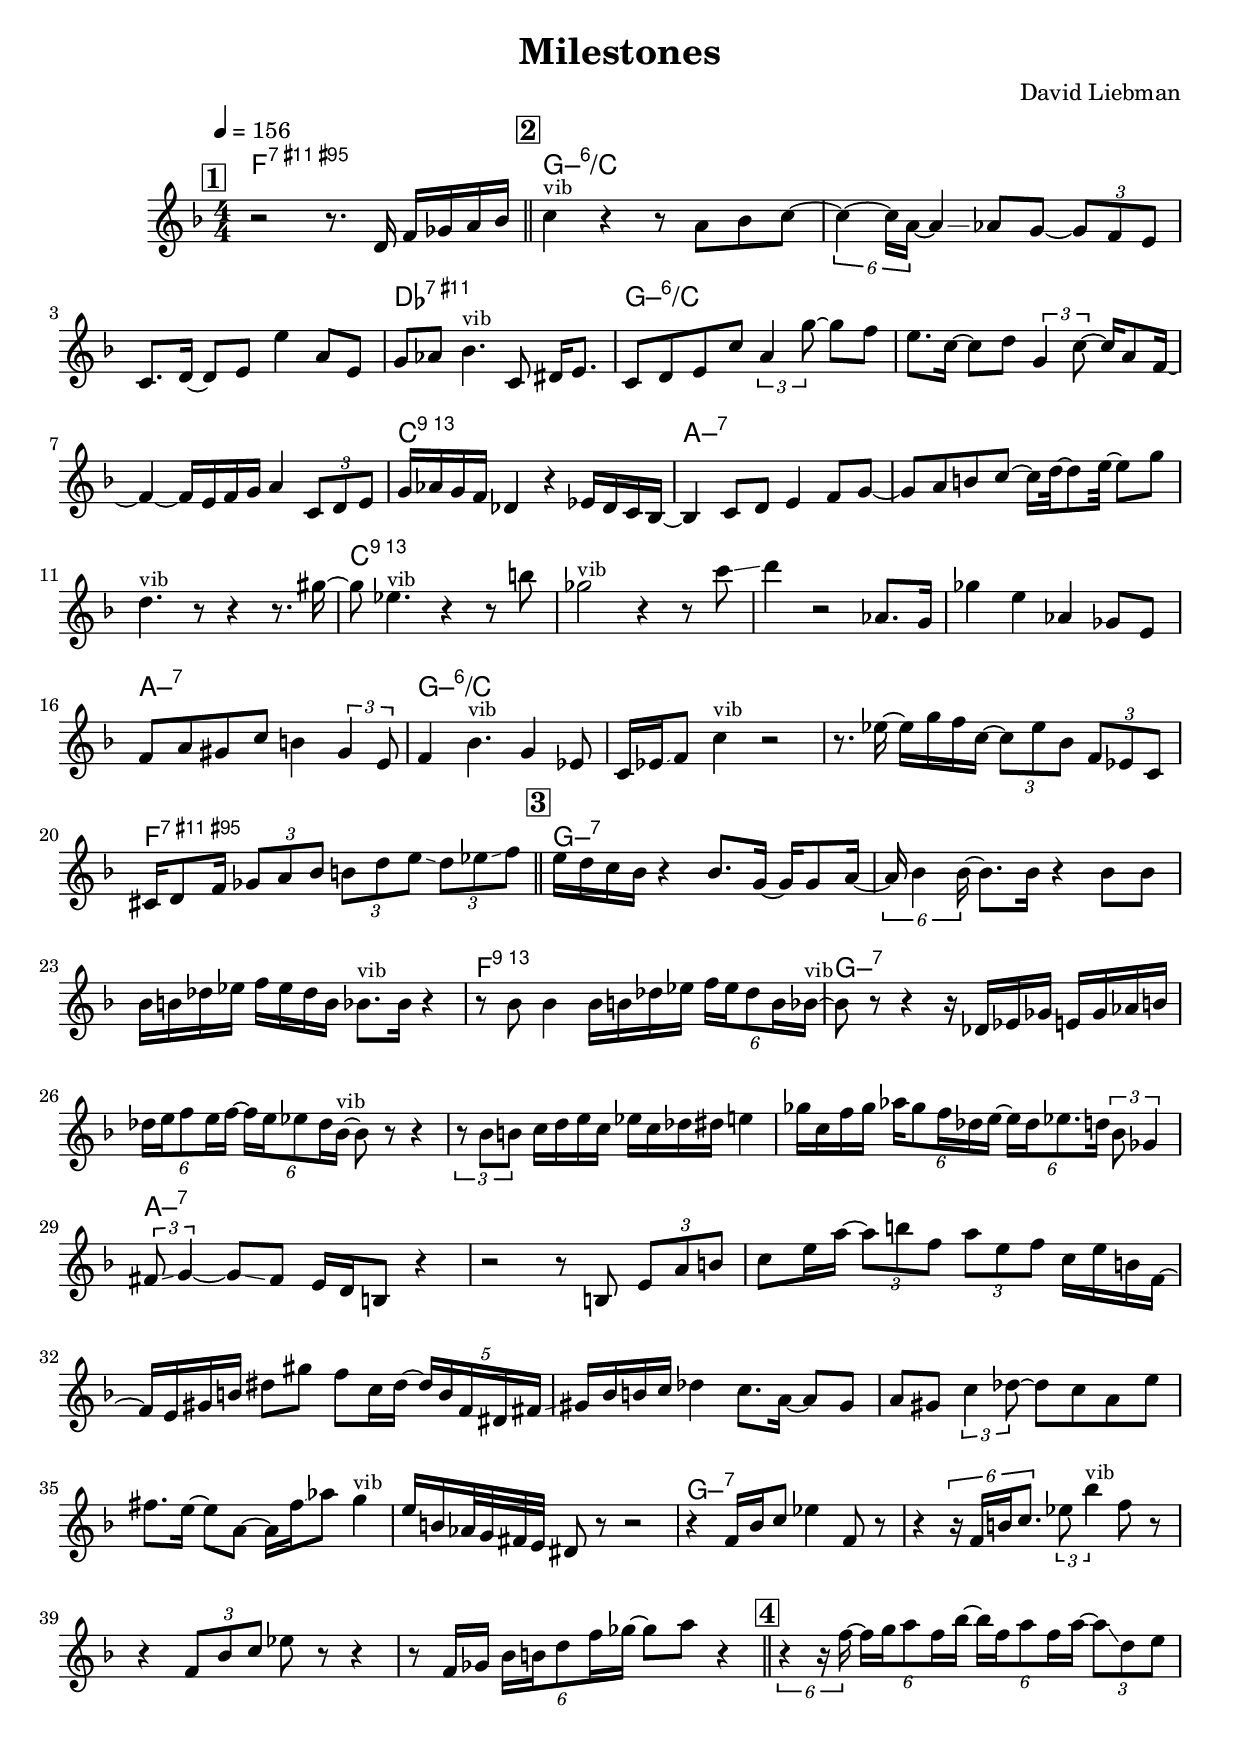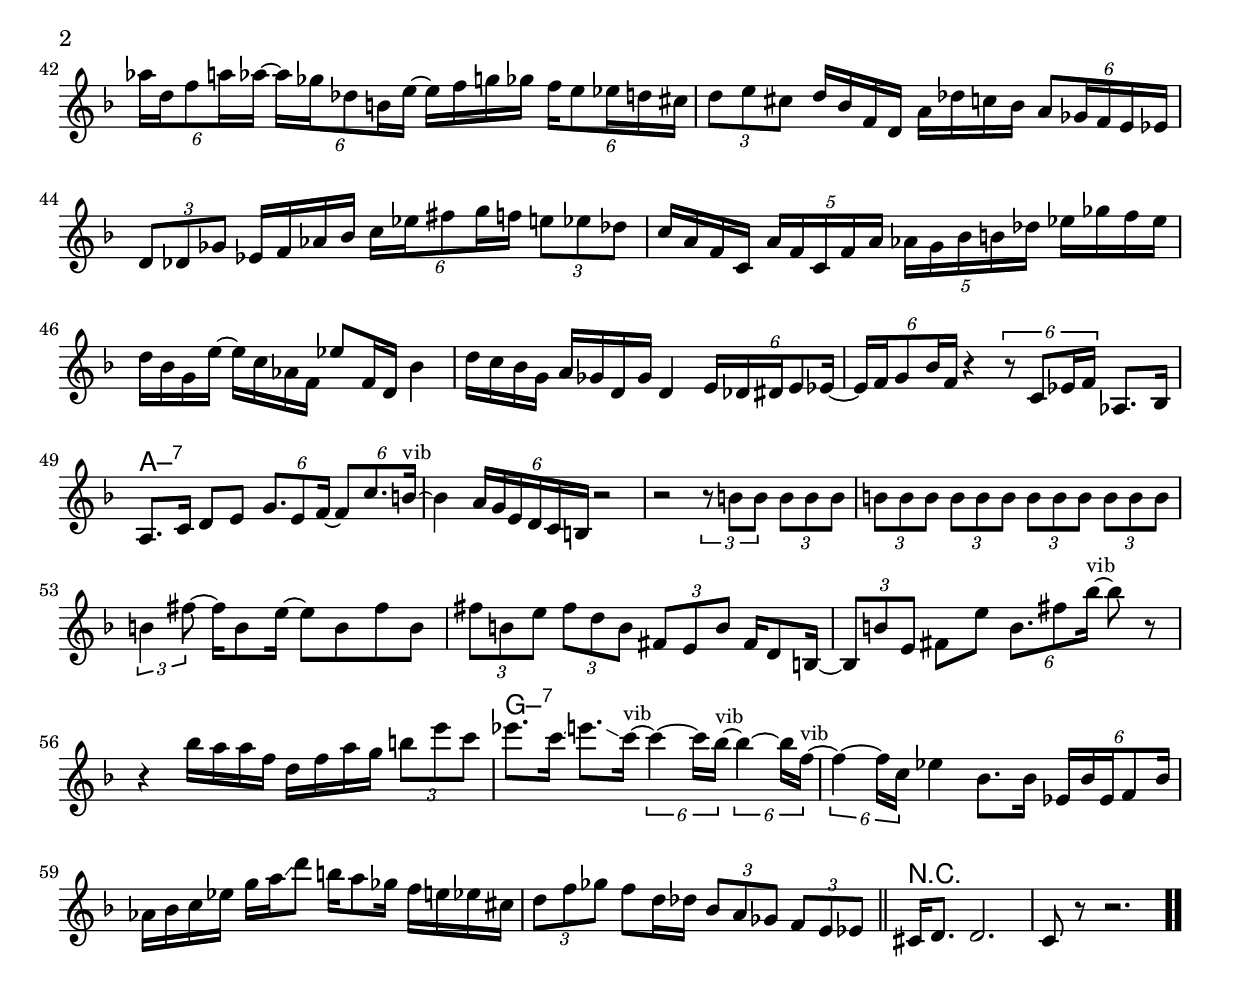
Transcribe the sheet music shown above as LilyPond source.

\version "2.13.2"

#(ly:set-option 'point-and-click #f)

\header {
  title = "Milestones"
  composer = "David Liebman"
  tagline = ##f
}
global =
{
    \override Staff.TimeSignature #'style = #'()
    \time 4/4
    \clef "treble"
    \key f \major
    \override Rest #'direction = #'0
    \override MultiMeasureRest #'staff-position = #0
}
\score
{
<<
    \transpose c' c'

    \new ChordNames { \chords {
      \set majorSevenSymbol = \markup { "maj7" }
      \set minorChordModifier = \markup { \char ##x2013 }
      | f1:11+.95+ 
      | g1:min6/c | s1 | s1 | des1:11+.9 | g1:min6/c | s1 | s1 | c1:775+ 
      | a1:min7 | s1 | s1 | c1:775+ | s1 | s1 | s1 | a1:min7 
      | g1:min6/c | s1 | s1 | f1:11+.95+ | g1:min7 | s1 | s1 | f1:775+ 
      | g1:min7 | s1 | s1 | s1 | a1:min7 | s1 | s1 | s1 
      | s1 | s1 | s1 | s1 | g1:min7 | s1 | s1 | s1 
      | s1 | s1 | s1 | s1 | s1 | s1 | s1 | s1 
      | a1:min7 | s1 | s1 | s1 | s1 | s1 | s1 | s1 
      | g1:min7 | s1 | s1 | s1 | r1|
      }
      }

    \new Staff
    <<
    \transpose c' c'

    {
      \global
  		%\override Score.MetronomeMark #'transparent = ##t
  		%\override Score.MetronomeMark #'stencil = ##f
  		
  		\override HorizontalBracket #'direction = #UP
  		\override HorizontalBracket #'bracket-flare = #'(0 . 0)
  		
  		\override TextSpanner #'dash-fraction = #1.0
  		\override TextSpanner #'bound-details #'left #'text = \markup{ \concat{\draw-line #'(0 . -1.0) \draw-line #'(1.0 . 0) }}
  		\override TextSpanner #'bound-details #'right #'text = \markup{ \concat{ \draw-line #'(1.0 . 0) \draw-line #'(0 . -1.0) }}
          \set Score.markFormatter = #format-mark-box-numbers


      \tempo 4 = 156
      \set Score.currentBarNumber = #0
     
      \bar "||" \mark \default r2 r8. d'16 f'16 ges'16 a'16 bes'16 
      \bar "||" \mark \default c''4^\markup{\left-align \small vib} r4 r8 a'8 bes'8 c''8~ 
      | \tuplet 6/4 {c''4~ c''16 a'16~} a'4\glissando  aes'8 g'8~ \tuplet 3/2 {g'8 f'8 e'8} 
      | c'8. d'16~ d'8 e'8 e''4 a'8 e'8 
      | g'8 aes'8 bes'4.^\markup{\left-align \small vib} c'8 dis'16 e'8. 
      | c'8 d'8 e'8 c''8 \tuplet 3/2 {a'4 g''8~} g''8 f''8 
      | e''8. c''16~ c''8 d''8 \tuplet 3/2 {g'4 c''8~} c''16 a'8 f'16~ 
      | f'4~ f'16 e'16 f'16 g'16 a'4 \tuplet 3/2 {c'8 d'8 e'8} 
      | g'16 aes'16 g'16 f'16 des'4 r4 es'16 des'16 c'16 bes16~ 
      | bes4 c'8 d'8 e'4 f'8 g'8~ 
      | g'8 a'8 b'8 c''8~ c''16 d''32~ d''8 e''32~ e''8 g''8 
      | d''4.^\markup{\left-align \small vib} r8 r4 r8. gis''16~ 
      | gis''8 es''4.^\markup{\left-align \small vib} r4 r8 b''8 
      | ges''2^\markup{\left-align \small vib} r4 r8 c'''8\glissando  
      | d'''4 r2 aes'8. g'16 
      | ges''4 e''4 aes'4 ges'8 e'8 
      | f'8 a'8 gis'8 c''8 b'4 \tuplet 3/2 {gis'4 e'8} 
      | f'4 bes'4.^\markup{\left-align \small vib} g'4 es'8 
      | c'16 es'16\glissando  f'8 c''4^\markup{\left-align \small vib} r2 
      | r8. es''16~ es''16 g''16 f''16 c''16~ \tuplet 3/2 {c''8 es''8 bes'8} \tuplet 3/2 {f'8 es'8 c'8} 
      | cis'16 d'8 f'16 \tuplet 3/2 {ges'8 a'8 bes'8} \tuplet 3/2 {b'8 d''8 e''8\glissando } \tuplet 3/2 {d''8 es''8\glissando  f''8} 
      \bar "||" \mark \default e''16 d''16 c''16 bes'16 r4 bes'8. g'16~ g'16 g'8 a'16~ 
      | \tuplet 6/4 {a'16 bes'4 bes'16~} bes'8. bes'16 r4 bes'8 bes'8 
      | bes'16 b'16 des''16 es''16 f''16 es''16 des''16 b'16 bes'8.^\markup{\left-align \small vib} bes'16 r4 
      | r8 bes'8 bes'4 bes'16 b'16 des''16 es''16 \tuplet 6/4 {f''16 es''16 des''8 b'16 bes'16~^\markup{\left-align \small vib}} 
      | bes'8 r8 r4 r16 des'16 es'16 ges'16 e'16 ges'16 aes'16 b'16 
      | \tuplet 6/4 {des''16 e''16 f''8 e''16 f''16~} \tuplet 6/4 {f''16 e''16 es''8 des''16 bes'16~^\markup{\left-align \small vib}} bes'8 r8 r4 
      | \tuplet 3/2 {r8 bes'8 b'8} c''16 d''16 e''16 c''16 es''16 c''16 des''16 dis''16 e''4 
      | ges''16 c''16 f''16 ges''16 \tuplet 6/4 {aes''16 ges''8 f''16 des''16 e''16~} \tuplet 6/4 {e''16 des''16 es''8. d''16} \tuplet 3/2 {bes'8 ges'4} 
      | \tuplet 3/2 {fis'8\glissando  g'4~} g'8\glissando  fis'8 e'16 d'16 b8 r4 
      | r2 r8 b8 \tuplet 3/2 {e'8 a'8 b'8} 
      | c''8 e''16 a''16~ \tuplet 3/2 {a''8 b''8 f''8} \tuplet 3/2 {a''8 e''8 f''8} c''16 e''16 b'16 f'16~ 
      | f'16 e'16 gis'16 b'16 dis''8 gis''8 f''8 c''16 dis''16~ \tuplet 5/4 {dis''16 b'16 f'16 dis'16 fis'16\glissando } 
      | gis'16 bes'16 b'16 c''16 des''4 c''8. a'16~ a'8 gis'8 
      | a'8 gis'8 \tuplet 3/2 {c''4 des''8~} des''8 c''8 a'8 e''8 
      | fis''8. e''16~ e''8 a'8~ a'16 fis''16\glissando  aes''8 g''4^\markup{\left-align \small vib} 
      | e''16 b'16 aes'32 g'32 fis'32 e'32 dis'8 r8 r2 
      | r4 f'16 bes'16 c''8 es''4 f'8 r8 
      | r4 \tuplet 6/4 {r16 f'16 b'16 c''8.} \tuplet 3/2 {es''8 bes''4^\markup{\left-align \small vib}} f''8 r8 
      | r4 \tuplet 3/2 {f'8 bes'8 c''8} es''8 r8 r4 
      | r8 f'16 ges'16 \tuplet 6/4 {bes'16 b'16 d''8 f''16 ges''16~} ges''8 a''8 r4 
      \bar "||" \mark \default \tuplet 6/4 {r4 r16 f''16~} \tuplet 6/4 {f''16 g''16 a''8 f''16 bes''16~} \tuplet 6/4 {bes''16 f''16 a''8 f''16 a''16~} \tuplet 3/2 {a''8\glissando  d''8 e''8} 
      | \tuplet 6/4 {aes''16 d''16 f''8 a''16 aes''16~} \tuplet 6/4 {aes''16 ges''16 des''8 b'16 e''16~} e''16 f''16 g''16 ges''16 \tuplet 6/4 {f''16 e''8 es''16 d''16 cis''16} 
      | \tuplet 3/2 {d''8 e''8 cis''8} d''16 bes'16 f'16 d'16 a'16 des''16 c''16 bes'16 \tuplet 6/4 {a'8 ges'16 f'16 e'16 es'16} 
      | \tuplet 3/2 {d'8 des'8 ges'8} es'16 f'16 aes'16 bes'16 \tuplet 6/4 {c''16 es''16 fis''8 g''16 f''16} \tuplet 3/2 {e''8 es''8 des''8} 
      | c''16 a'16 f'16 c'16 \tuplet 5/4 {a'16 f'16 c'16 f'16 a'16} \tuplet 5/4 {aes'16 g'16 bes'16 b'16 des''16} es''16 ges''16 f''16 es''16 
      | d''16 bes'16 g'16 e''16~ e''16 c''16 aes'16 f'16 es''8 f'16 d'16 bes'4 
      | d''16 c''16 bes'16 g'16 a'16 ges'16 d'16 ges'16 d'4 \tuplet 6/4 {e'16 des'16 dis'16 e'8 es'16~} 
      | \tuplet 6/4 {es'16 f'16 g'8 bes'16 f'16} r4 \tuplet 6/4 {r8 c'8 es'16 f'16} aes8. bes16 
      | a8. c'16 d'8 e'8 \tuplet 6/4 {g'8. e'8 f'16~} \tuplet 6/4 {f'8 c''8. b'16~^\markup{\left-align \small vib}} 
      | b'4 \tuplet 6/4 {a'16 g'16 e'16 d'16 c'16 b16} r2 
      | r2 \tuplet 3/2 {r8 b'8 b'8} \tuplet 3/2 {b'8 b'8 b'8} 
      | \tuplet 3/2 {b'8 b'8 b'8} \tuplet 3/2 {b'8 b'8 b'8} \tuplet 3/2 {b'8 b'8 b'8} \tuplet 3/2 {b'8 b'8 b'8} 
      | \tuplet 3/2 {b'4 fis''8~} fis''16 b'8 e''16~ e''8 b'8 fis''8 b'8 
      | \tuplet 3/2 {fis''8 b'8 e''8} \tuplet 3/2 {fis''8 d''8 b'8} \tuplet 3/2 {fis'8 e'8 b'8} fis'16 d'8 b16~ 
      | \tuplet 3/2 {b8 b'8 e'8} fis'8 e''8 \tuplet 6/4 {b'8. fis''8 bes''16~^\markup{\left-align \small vib}} bes''8 r8 
      | r4 bes''16 a''16 a''16 f''16 d''16 f''16 a''16 g''16 \tuplet 3/2 {b''8 e'''8 c'''8} 
      | es'''8. c'''16\glissando  e'''8.\glissando  c'''16~^\markup{\left-align \small vib} \tuplet 6/4 {c'''4~ c'''16 bes''16~^\markup{\left-align \small vib}} \tuplet 6/4 {bes''4~ bes''16 f''16~^\markup{\left-align \small vib}} 
      | \tuplet 6/4 {f''4~ f''16 c''16} es''4 bes'8. bes'16 \tuplet 6/4 {es'16 bes'16 es'16 f'8 bes'16} 
      | aes'16 bes'16 c''16 es''16 g''16 a''16\glissando  d'''8 b''16 a''8 ges''16 f''16 e''16 es''16 cis''16 
      | \tuplet 3/2 {d''8 f''8 ges''8} f''8 d''16 des''16 \tuplet 3/2 {bes'8 a'8 ges'8} \tuplet 3/2 {f'8 e'8 es'8} 
      \bar "||" cis'16 d'8. d'2. 
      | c'8 r8 r2.\bar  ".."
    }
    >>
>>    
}
